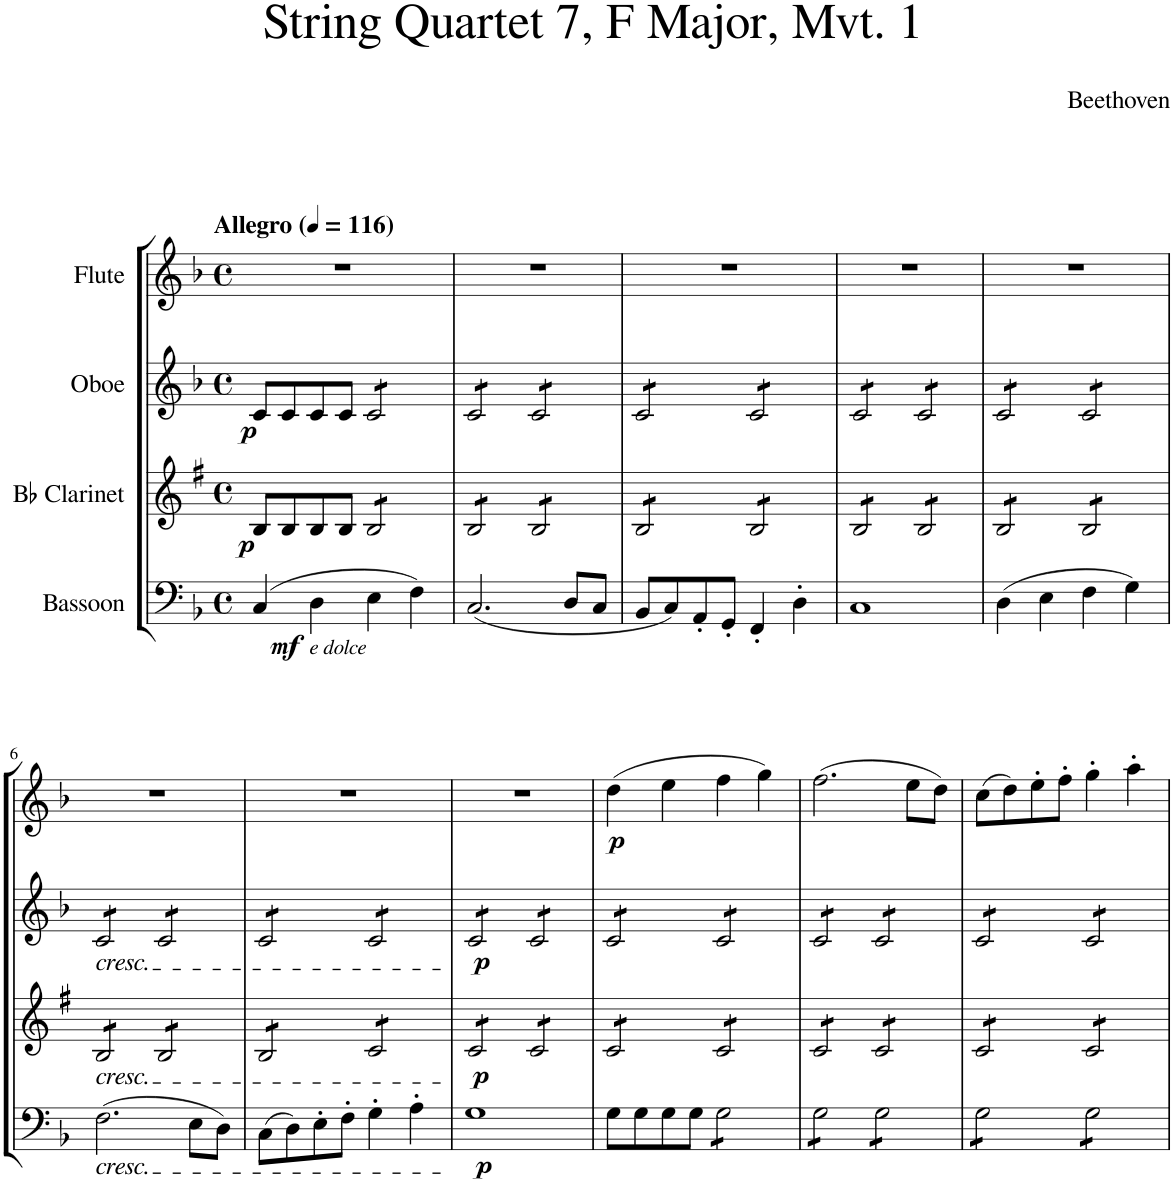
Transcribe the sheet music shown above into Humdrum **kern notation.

**kern	**dynam	**kern	**dynam	**kern	**dynam	**kern	**dynam
*part4	*part4	*part3	*part3	*part2	*part2	*part1	*part1
*staff4	*staff4	*staff3	*staff3	*staff2	*staff2	*staff1	*staff1
*I"Bassoon	*	*I"Bb Clarinet	*	*I"Oboe	*	*I"Flute	*
*I'Bsn	*	*I'Cl	*	*I'Ob	*	*I'Fl	*
*clefF4	*	*clefG2	*	*clefG2	*	*clefG2	*
*	*	*Trd1c2	*	*	*	*	*
*k[b-]	*	*k[f#]	*	*k[b-]	*	*k[b-]	*
*M4/4	*	*M4/4	*	*M4/4	*	*M4/4	*
*met(c)	*	*met(c)	*	*met(c)	*	*met(c)	*
*MM116	*	*MM116	*	*MM116	*	*MM116	*
=1	=1	=1	=1	=1	=1	=1	=1
!	!	!	!	!	!	!LO:TX:a:B:t=Allegro	!
!	!LO:DY:b	!	!	!	!	!	!
!	!LO:DY:n=1:b	!	!LO:DY:b	!	!LO:DY:b	!	!
(4C/	mf other-dynamics	8B/L	p	8c/L	p	1r	.
.	.	8B/	.	8c/	.	.	.
4D\	.	8B/	.	8c/	.	.	.
.	.	8B/J	.	8c/J	.	.	.
*	*	*tremolo	*	*	*	*	*
*	*	*	*	*tremolo	*	*	*
4E\	.	8B/L	.	8c/L	.	.	.
.	.	8B/	.	8c/	.	.	.
4F\)	.	8B/	.	8c/	.	.	.
.	.	8B/J	.	8c/J	.	.	.
=2	=2	=2	=2	=2	=2	=2	=2
(2.C/	.	8B/L	.	8c/L	.	1r	.
.	.	8B/	.	8c/	.	.	.
.	.	8B/	.	8c/	.	.	.
.	.	8B/J	.	8c/J	.	.	.
.	.	8B/L	.	8c/L	.	.	.
.	.	8B/	.	8c/	.	.	.
8D/L	.	8B/	.	8c/	.	.	.
8C/J	.	8B/J	.	8c/J	.	.	.
=3	=3	=3	=3	=3	=3	=3	=3
8BB-/L	.	8B/L	.	8c/L	.	1r	.
8C/)	.	8B/	.	8c/	.	.	.
8AA'/	.	8B/	.	8c/	.	.	.
8GG'/J	.	8B/J	.	8c/J	.	.	.
4FF'/	.	8B/L	.	8c/L	.	.	.
.	.	8B/	.	8c/	.	.	.
4D'\	.	8B/	.	8c/	.	.	.
.	.	8B/J	.	8c/J	.	.	.
=4	=4	=4	=4	=4	=4	=4	=4
1C	.	8B/L	.	8c/L	.	1r	.
.	.	8B/	.	8c/	.	.	.
.	.	8B/	.	8c/	.	.	.
.	.	8B/J	.	8c/J	.	.	.
.	.	8B/L	.	8c/L	.	.	.
.	.	8B/	.	8c/	.	.	.
.	.	8B/	.	8c/	.	.	.
.	.	8B/J	.	8c/J	.	.	.
=5	=5	=5	=5	=5	=5	=5	=5
(4D\	.	8B/L	.	8c/L	.	1r	.
.	.	8B/	.	8c/	.	.	.
4E\	.	8B/	.	8c/	.	.	.
.	.	8B/J	.	8c/J	.	.	.
4F\	.	8B/L	.	8c/L	.	.	.
.	.	8B/	.	8c/	.	.	.
4G\)	.	8B/	.	8c/	.	.	.
.	.	8B/J	.	8c/J	.	.	.
!!LO:LB:g=z
=6	=6	=6	=6	=6	=6	=6	=6
!	!	!	!	!LO:TX:b:i:t=cresc.	!	!	!
!	!	!LO:TX:b:i:t=cresc.	!	!	!	!	!
!LO:TX:b:i:t=cresc.	!	!	!	!	!	!	!
(2.F\	.	8B/L	.	8c/L	.	1r	.
.	.	8B/	.	8c/	.	.	.
.	.	8B/	.	8c/	.	.	.
.	.	8B/J	.	8c/J	.	.	.
.	.	8B/L	.	8c/L	.	.	.
.	.	8B/	.	8c/	.	.	.
8E\L	.	8B/	.	8c/	.	.	.
8D\J)	.	8B/J	.	8c/J	.	.	.
=7	=7	=7	=7	=7	=7	=7	=7
(8C\L	.	8B/L	.	8c/L	.	1r	.
8D\)	.	8B/	.	8c/	.	.	.
8E'\	.	8B/	.	8c/	.	.	.
8F'\J	.	8B/J	.	8c/J	.	.	.
4G'\	.	8c/L	.	8c/L	.	.	.
.	.	8c/	.	8c/	.	.	.
4A'\	.	8c/	.	8c/	.	.	.
.	.	8c/J	.	8c/J	.	.	.
=8	=8	=8	=8	=8	=8	=8	=8
!	!LO:DY:b	!	!LO:DY:b	!	!LO:DY:b	!	!
1G	p	8c/L	p	8c/L	p	1r	.
.	.	8c/	.	8c/	.	.	.
.	.	8c/	.	8c/	.	.	.
.	.	8c/J	.	8c/J	.	.	.
.	.	8c/L	.	8c/L	.	.	.
.	.	8c/	.	8c/	.	.	.
.	.	8c/	.	8c/	.	.	.
.	.	8c/J	.	8c/J	.	.	.
=9	=9	=9	=9	=9	=9	=9	=9
!	!	!	!	!	!	!	!LO:DY:b
8G\L	.	8c/L	.	8c/L	.	(4dd\	p
8G\	.	8c/	.	8c/	.	.	.
8G\	.	8c/	.	8c/	.	4ee\	.
8G\J	.	8c/J	.	8c/J	.	.	.
*tremolo	*	*	*	*	*	*	*
8G\L	.	8c/L	.	8c/L	.	4ff\	.
8G\	.	8c/	.	8c/	.	.	.
8G\	.	8c/	.	8c/	.	4gg\)	.
8G\J	.	8c/J	.	8c/J	.	.	.
=10	=10	=10	=10	=10	=10	=10	=10
8G\L	.	8c/L	.	8c/L	.	(2.ff\	.
8G\	.	8c/	.	8c/	.	.	.
8G\	.	8c/	.	8c/	.	.	.
8G\J	.	8c/J	.	8c/J	.	.	.
8G\L	.	8c/L	.	8c/L	.	.	.
8G\	.	8c/	.	8c/	.	.	.
8G\	.	8c/	.	8c/	.	8ee\L	.
8G\J	.	8c/J	.	8c/J	.	8dd\J)	.
=11	=11	=11	=11	=11	=11	=11	=11
8G\L	.	8c/L	.	8c/L	.	(8cc\L	.
8G\	.	8c/	.	8c/	.	8dd\)	.
8G\	.	8c/	.	8c/	.	8ee'\	.
8G\J	.	8c/J	.	8c/J	.	8ff'\J	.
8G\L	.	8c/L	.	8c/L	.	4gg'\	.
8G\	.	8c/	.	8c/	.	.	.
8G\	.	8c/	.	8c/	.	4aa'\	.
8G\J	.	8c/J	.	8c/J	.	.	.
*	*	*	*	*Xtremolo	*	*	*
*	*	*Xtremolo	*	*	*	*	*
*Xtremolo	*	*	*	*	*	*	*
=	=	=	=	=	=	=	=
*-	*-	*-	*-	*-	*-	*-	*-
